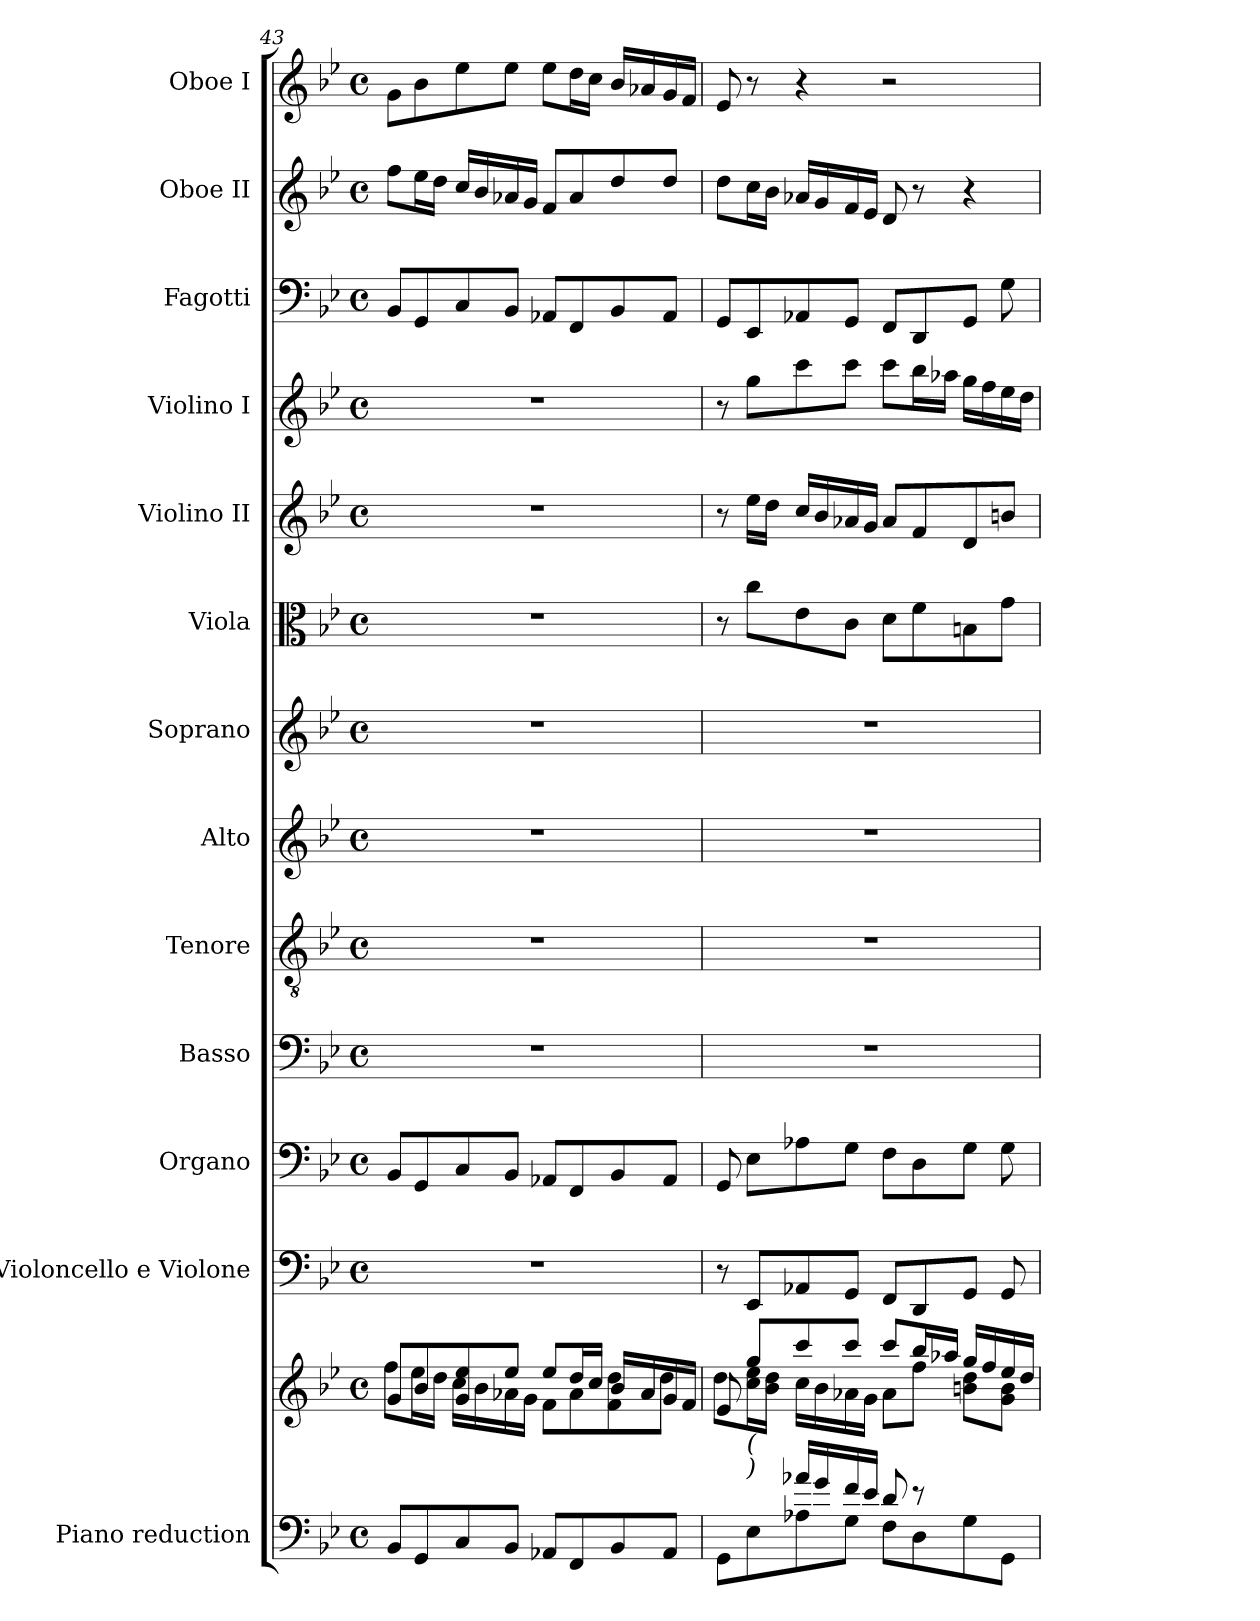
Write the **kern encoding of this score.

**kern	**kern	**kern	**kern	**kern	**kern	**kern	**kern	**kern	**kern	**kern	**kern	**kern	**kern
*part13	*part13	*part12	*part11	*part10	*part9	*part8	*part7	*part6	*part5	*part4	*part3	*part2	*part1
*staff14	*staff13	*staff12	*staff11	*staff10	*staff9	*staff8	*staff7	*staff6	*staff5	*staff4	*staff3	*staff2	*staff1
*I"Piano reduction	*	*I"Violoncello  e Violone	*I"Organo	*I"Basso	*I"Tenore	*I"Alto	*I"Soprano	*I"Viola	*I"Violino II	*I"Violino I	*I"Fagotti	*I"Oboe II	*I"Oboe I
*I'Pno	*	*	*	*	*	*	*	*	*	*	*	*I'Ob	*I'Ob
*clefF4	*clefG2	*clefF4	*clefF4	*clefF4	*clefGv2	*clefG2	*clefG2	*clefC3	*clefG2	*clefG2	*clefF4	*clefG2	*clefG2
*k[b-e-]	*k[b-e-]	*k[b-e-]	*k[b-e-]	*k[b-e-]	*k[b-e-]	*k[b-e-]	*k[b-e-]	*k[b-e-]	*k[b-e-]	*k[b-e-]	*k[b-e-]	*k[b-e-]	*k[b-e-]
*M4/4	*M4/4	*M4/4	*M4/4	*M4/4	*M4/4	*M4/4	*M4/4	*M4/4	*M4/4	*M4/4	*M4/4	*M4/4	*M4/4
*met(c)	*met(c)	*met(c)	*met(c)	*met(c)	*met(c)	*met(c)	*met(c)	*met(c)	*met(c)	*met(c)	*met(c)	*met(c)	*met(c)
=43	=43	=43	=43	=43	=43	=43	=43	=43	=43	=43	=43	=43	=43
*	*^	*	*	*	*	*	*	*	*	*	*	*	*
8BB-/L	8g/L	8ff\L	1r	8BB-/L	1r	1r	1r	1r	1r	1r	1r	8BB-/L	8ff\L	8g\L
8GG/	8b-/	16ee-\L	.	8GG/	.	.	.	.	.	.	.	8GG/	16ee-\L	8b-\
.	.	16dd\JJ	.	.	.	.	.	.	.	.	.	.	16dd\JJ	.
8C/	8g/ 8ee-/	16cc\LL	.	8C/	.	.	.	.	.	.	.	8C/	16cc/LL	8ee-\
.	.	16b-\	.	.	.	.	.	.	.	.	.	.	16b-/	.
8BB-/J	8ee-/J	16a-X\	.	8BB-/J	.	.	.	.	.	.	.	8BB-/J	16a-X/	8ee-\J
.	.	16g\JJ	.	.	.	.	.	.	.	.	.	.	16g/JJ	.
8AA-X/L	8ee-/L	8f\L	.	8AA-X/L	.	.	.	.	.	.	.	8AA-X/L	8f/L	8ee-\L
8FF/	16dd/L	8a-\	.	8FF/	.	.	.	.	.	.	.	8FF/	8a-/	16dd\L
.	16cc/JJ	.	.	.	.	.	.	.	.	.	.	.	.	16cc\JJ
8BB-/	16b-/LL	8f\ 8dd\	.	8BB-/	.	.	.	.	.	.	.	8BB-/	8dd/	16b-/LL
.	16a-/	.	.	.	.	.	.	.	.	.	.	.	.	16a-X/
8AA-/J	16g/	8dd\J	.	8AA-/J	.	.	.	.	.	.	.	8AA-/J	8dd/J	16g/
.	16f/JJ	.	.	.	.	.	.	.	.	.	.	.	.	16f/JJ
!!LO:PB:g=z
=44	=44	=44	=44	=44	=44	=44	=44	=44	=44	=44	=44	=44	=44	=44
*^	*	*	*	*	*	*	*	*	*	*	*	*	*	*
4ryy	8GG\L	8e-/	8dd\L	8r	8GG/	1r	1r	1r	1r	8r	8r	8r	8GG/L	8dd\L	8e-/
!	!	!LO:TX:b:i:t=(	!	!	!	!	!	!	!	!	!	!	!	!	!
!	!	!LO:TX:b:i:t=)	!	!	!	!	!	!	!	!	!	!	!	!	!
.	8E-\	8gg/L	16cc\ 16ee-\L	8EE-/L	8E-\L	.	.	.	.	8cc\L	16ee-\LL	8gg\L	8EE-/	16cc\L	8r
.	.	.	16b-\ 16dd\JJ	.	.	.	.	.	.	.	16dd\JJ	.	.	16b-\JJ	.
16a-X/LL	8A-X\	8ccc/	16cc\LL	8AA-X/	8A-X\	.	.	.	.	8e-\	16cc/LL	8ccc\	8AA-X/	16a-X/LL	4r
16g/	.	.	16b-\	.	.	.	.	.	.	.	16b-/	.	.	16g/	.
16f/	8G\J	8ccc/J	16a-X\	8GG/J	8G\J	.	.	.	.	8c\J	16a-X/	8ccc\J	8GG/J	16f/	.
16e-/JJ	.	.	16g\JJ	.	.	.	.	.	.	.	16g/JJ	.	.	16e-/JJ	.
8d/	8F\L	8ccc/L	8a-\L	8FF/L	8F\L	.	.	.	.	8d\L	8a-/L	8ccc\L	8FF/L	8d/	2r
8r	8D\	16bb-/L	8ff\J	8DD/	8D\	.	.	.	.	8f\	8f/	16bb-\L	8DD/	8r	.
.	.	16aa-X/JJ	.	.	.	.	.	.	.	.	.	16aa-X\JJ	.	.	.
4ryy	8G\	16gg/LL	8bn\ 8dd\L	8GG/J	8G\J	.	.	.	.	8Bn\	8d/	16gg\LL	8GG/J	4r	.
.	.	16ff/	.	.	.	.	.	.	.	.	.	16ff\	.	.	.
.	8GG\J	16ee-/	8g\ 8b\J	8GG/	8G\	.	.	.	.	8g\J	8bn/J	16ee-\	8G\	.	.
.	.	16dd/JJ	.	.	.	.	.	.	.	.	.	16dd\JJ	.	.	.
*v	*v	*	*	*	*	*	*	*	*	*	*	*	*	*	*
*	*v	*v	*	*	*	*	*	*	*	*	*	*	*	*
=	=	=	=	=	=	=	=	=	=	=	=	=	=
*-	*-	*-	*-	*-	*-	*-	*-	*-	*-	*-	*-	*-	*-
